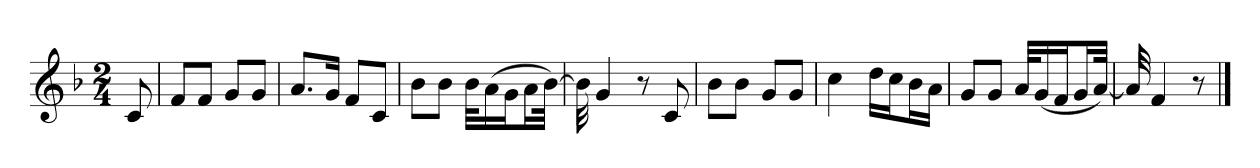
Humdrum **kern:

**kern
*part1
*staff1
*clefG2
*k[b-]
*F:
*M2/4
*MM120
=
8c
=1
8f/L
8f/J
8g/L
8g/J
=2
8.a/L
16g/Jk
8f/L
8c/J
=3
8b-\L
8b-\J
32b-\KLL
(16a\
16g\J
16a\L
[32b-\JJk)
=4
32b-]
4g
8r
8c
=5
8b-\L
8b-\J
8g/L
8g/J
=6
4cc
16dd\LL
16cc\J
16b-\L
16a\JJ
=7
8g/L
8g/J
32a/KLL
(16g/
16f/J
16g/L
[32a/JJk)
=8
32a]
4f
8r
==
*-
